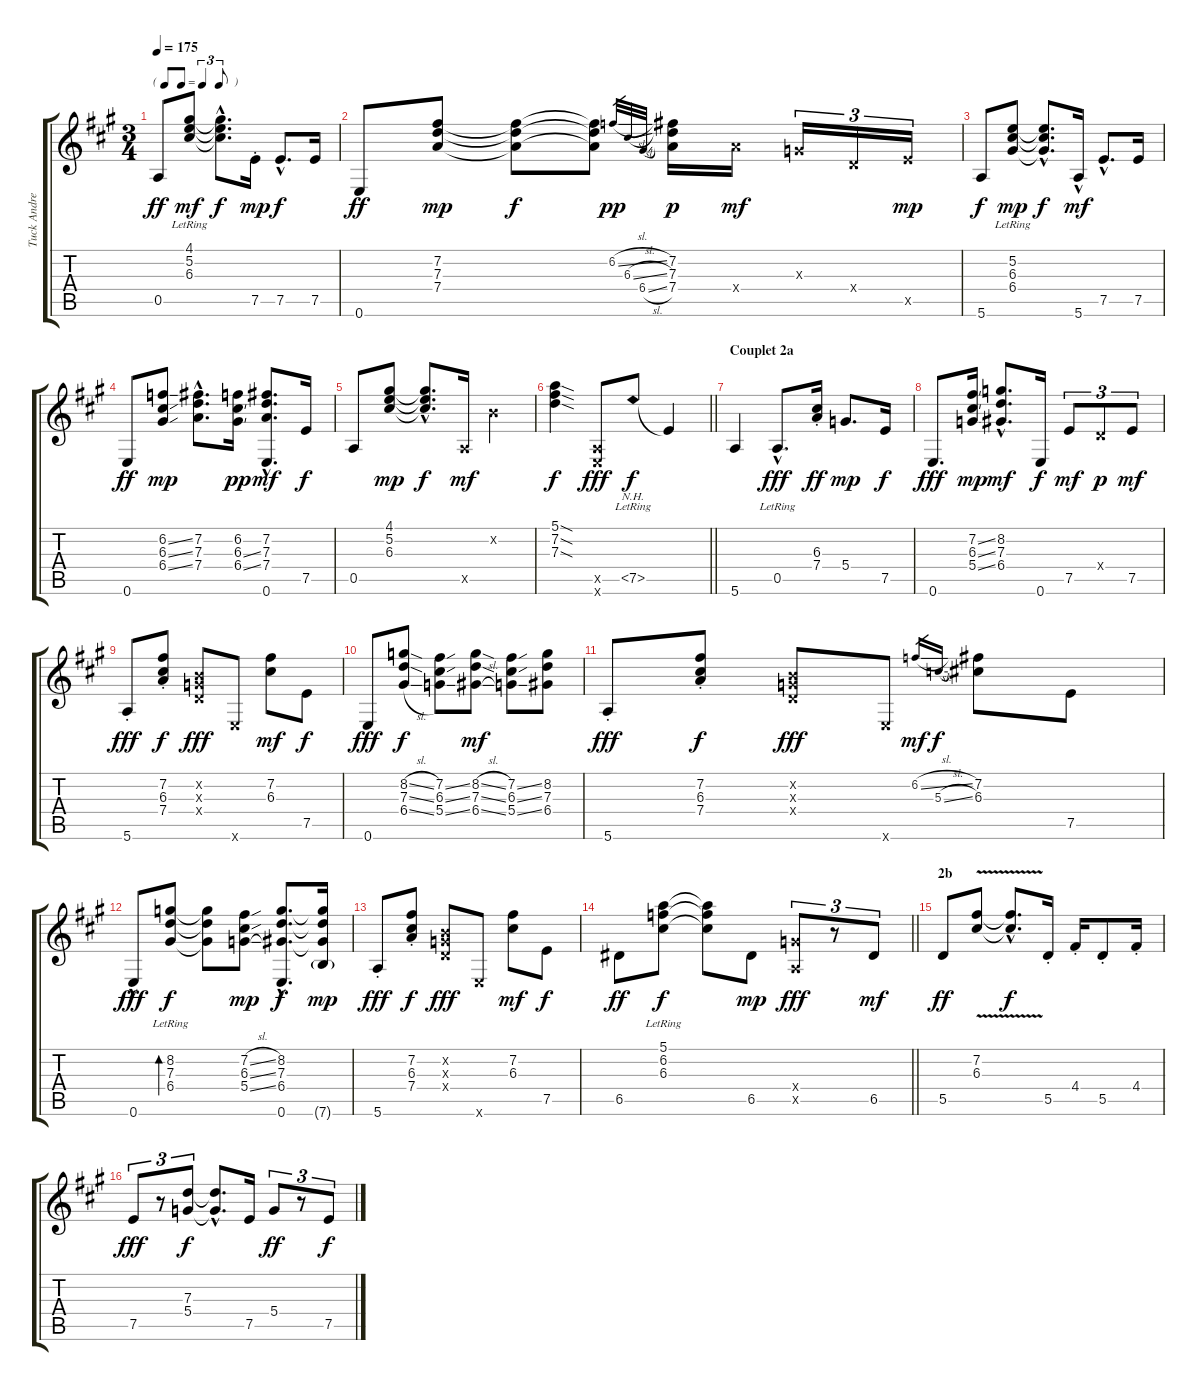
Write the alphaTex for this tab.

\track ("Tuck Andress" "Tuck Andre") {instrument electricguitarjazz}
\staff {score tabs}
\tuning (E4 B3 G3 D3 A2 E2) {hide}
\ts (3 4)
\tf triplet8th
\tempo 175
\clef g2
\ks a
0.5.8{dy ff} (4.1{lr} 5.2{lr} 6.3{lr}).8{dy mf} (4.1{hac t} 5.2{hac t} 6.3{hac t}).8{d dy f} 7.5{st}.16{dy mp} 7.5{hac}.8{d dy f} 7.5.16 |
0.6.8{dy ff} (7.2 7.3 7.4).8{dy mp} (7.2{t} 7.3{t} 7.4{t}).8{dy f} (7.2{t} 7.3{t} 7.4{t}).8 6.2{sl}.32{gr dy pp} 6.3{sl}.32{gr} 6.4{sl}.32{gr} (7.2 7.3 7.4).16{dy p} 7.4{x}.16{dy mf} 0.3{x}.16{tu (3 2)} 0.4{x}.16{tu (3 2)} 7.5{x}.16{tu (3 2) dy mp} |
5.6.8{dy f} (5.2{lr} 6.3{lr} 6.4{lr}).8{dy mp} (5.2{hac t} 6.3{hac t} 6.4{hac t}).8{d dy f} 5.6{hac}.16{dy mf} 7.5{hac}.8{d} 7.5.16 |
0.6.8{dy ff} (6.2{ss} 6.3{ss} 6.4{ss}).8{dy mp} (7.2{hac} 7.3{hac} 7.4{hac}).8{d} (6.2 6.3{ss} 6.4{ss}).16{dy pp} (7.2{hac} 7.3{hac} 7.4{hac} 0.6{hac}).8{d dy mf} 7.5.16{dy f} |
0.5.8 (4.1 5.2 6.3).8{dy mp} (4.1{hac t} 5.2{hac t} 6.3{hac t}).8{d dy f} 0.5{x}.16{dy mf} 0.2{x}.4 |
\barLineRight lightlight
(5.1{sod} 7.2{sod} 7.3{sod}).4{dy f} (0.5{x} 0.6{x}).8{dy fff} 7.5{nh lr}.8{dy f} 7.5{t}.4 |
\section ("" "Couplet 2a")
5.6.4 0.5{hac lr}.8{d dy fff} (6.3{st} 7.4{st}).16{dy ff} 5.4.8{d dy mp} 7.5.16{dy f} |
0.6.8{d dy fff} (7.2{ss} 6.3{ss} 5.4{ss}).16{dy mp} (8.2{hac} 7.3{hac} 6.4{hac}).8{d dy mf} 0.6.16{dy f} 7.5.8{tu (3 2) dy mf} 0.4{x}.8{tu (3 2) dy p} 7.5.8{tu (3 2) dy mf} |
5.6{st}.8{dy fff} (7.2{st} 6.3{st} 7.4{st}).8{dy f} (0.2{x} 0.3{x} 0.4{x}).8{dy fff} 0.6{x}.8 (7.2 6.3).8{dy mf} 7.5.8{dy f} |
0.6.8{dy fff} (8.2{sl} 7.3{sl} 6.4{sl}).8{dy f} (7.2{ss} 6.3{ss} 5.4{ss}).8 (8.2{sl} 7.3{sl} 6.4{sl}).8{dy mf} (7.2{ss} 6.3{ss} 5.4{ss}).8 (8.2 7.3 6.4).8 |
5.6{st}.8{dy fff} (7.2{st} 6.3{st} 7.4{st}).8{dy f} (0.2{x} 0.3{x} 0.4{x}).8{dy fff} 0.6{x}.8 6.2{sl}.16{gr dy mf} 5.3{sl}.16{gr dy f} (7.2 6.3).8 7.5.8 |
0.6{hac}.8{dy fff} (8.2{lr} 7.3{lr} 6.4{lr}).8{bd 480 dy f} (8.2{t} 7.3{t} 6.4{t}).8 (7.2{sl} 6.3{sl} 5.4{sl}).8{dy mp} (8.2{hac} 7.3{hac} 6.4{hac} 0.6{hac}).8{d dy f} (8.2{t} 7.3{t} 6.4{t} 7.6{g}).16{dy mp} |
5.6{st}.8{dy fff} (7.2{st} 6.3{st} 7.4{st}).8{dy f} (0.2{x} 0.3{x} 0.4{x}).8{dy fff} 0.6{x}.8 (7.2 6.3).8{dy mf} 7.5.8{dy f} |
\barLineRight lightlight
6.5.8{dy ff} (5.1{lr} 6.2{lr} 6.3{lr}).8{dy f} (5.1{t} 6.2{t} 6.3{t}).8 6.5.8{dy mp} (5.4{x} 0.5{x}).8{tu (3 2) dy fff} r.8{tu (3 2)} 6.5.8{tu (3 2) dy mf} |
\section ("" "2b")
5.5.8{dy ff} (7.2 6.3{v}).8 (7.2{hac t} 6.3{hac t}).8{d dy f} 5.5{st}.16 4.4{st}.16 5.5{st}.8 4.4{st}.16 |
7.5.8{tu (3 2) dy fff} r.8{tu (3 2)} (7.3 5.4).8{tu (3 2) dy f} (7.3{hac t} 5.4{hac t}).8{d} 7.5.16 5.4.8{tu (3 2) dy ff} r.8{tu (3 2)} 7.5.8{tu (3 2) dy f}
